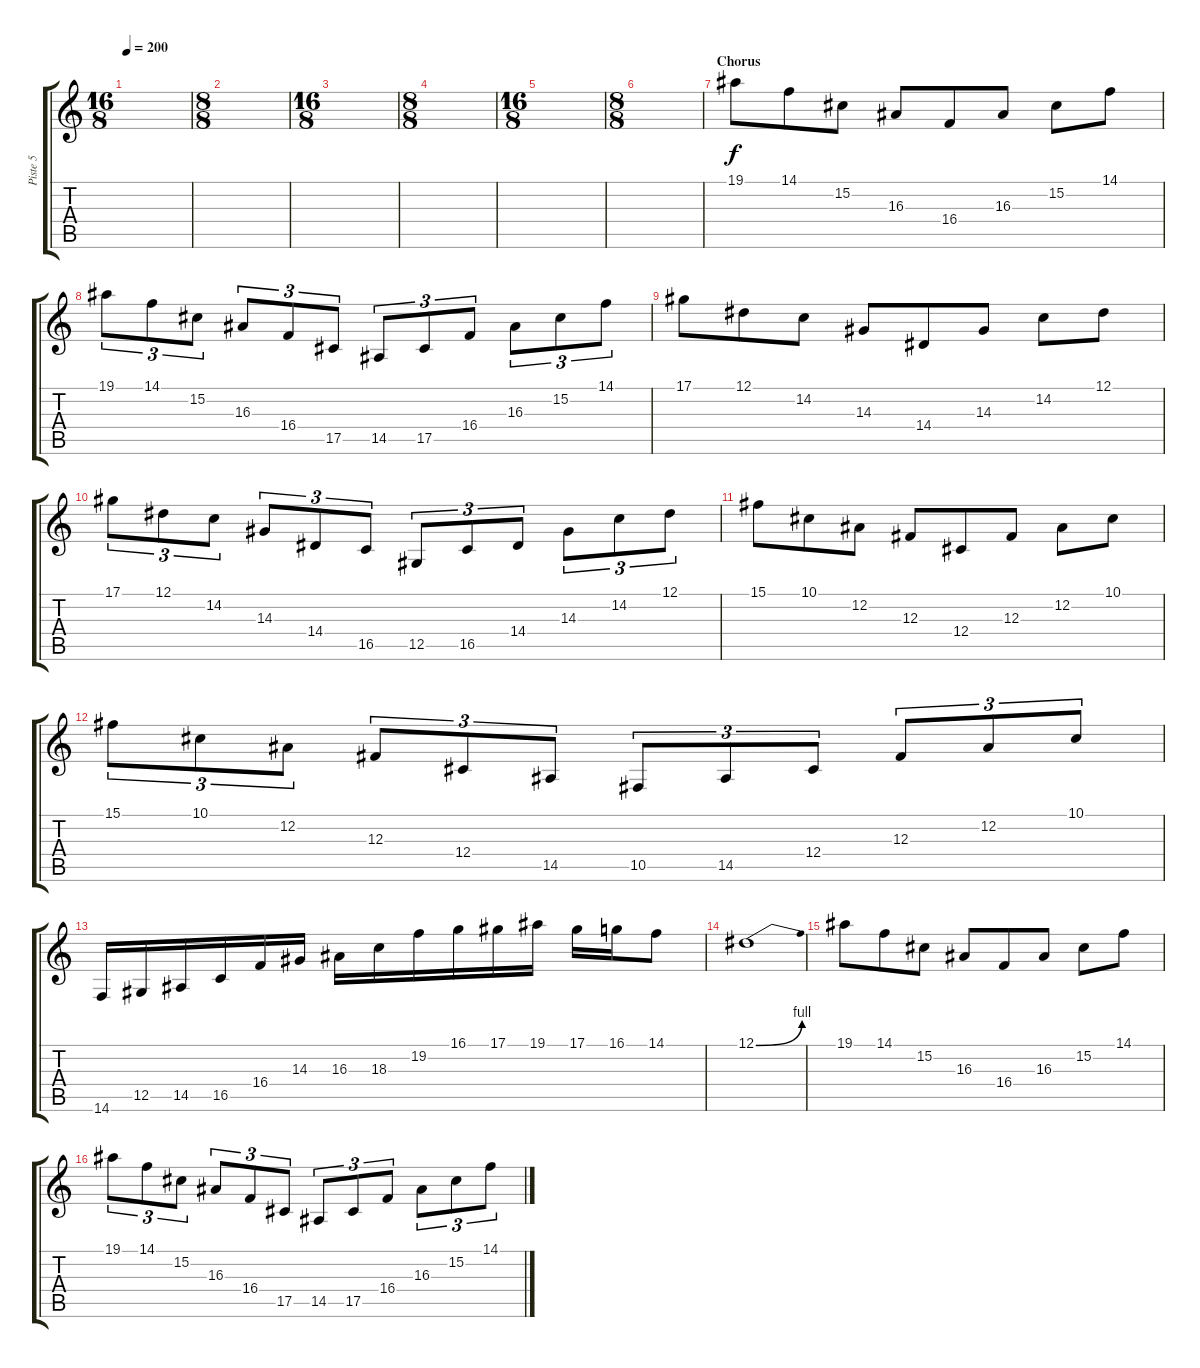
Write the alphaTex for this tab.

\track ("Piste 5" "Piste 5") {instrument harpsichord}
\staff {score tabs}
\tuning (Eb4 Bb3 Gb3 Db3 Ab2 Eb2) {hide}
\ts (16 8)
\tempo 200
\clef g2
\ks c
|
\ts (8 8)
|
\ts (16 8)
|
\ts (8 8)
|
\ts (16 8)
|
\ts (8 8)
|
\section ("" "Chorus")
19.1.8 14.1.8 15.2.8 16.3.8 16.4.8 16.3.8 15.2.8 14.1.8 |
19.1.8{tu (3 2)} 14.1.8{tu (3 2)} 15.2.8{tu (3 2)} 16.3.8{tu (3 2)} 16.4.8{tu (3 2)} 17.5.8{tu (3 2)} 14.5.8{tu (3 2)} 17.5.8{tu (3 2)} 16.4.8{tu (3 2)} 16.3.8{tu (3 2)} 15.2.8{tu (3 2)} 14.1.8{tu (3 2)} |
17.1.8 12.1.8 14.2.8 14.3.8 14.4.8 14.3.8 14.2.8 12.1.8 |
17.1.8{tu (3 2)} 12.1.8{tu (3 2)} 14.2.8{tu (3 2)} 14.3.8{tu (3 2)} 14.4.8{tu (3 2)} 16.5.8{tu (3 2)} 12.5.8{tu (3 2)} 16.5.8{tu (3 2)} 14.4.8{tu (3 2)} 14.3.8{tu (3 2)} 14.2.8{tu (3 2)} 12.1.8{tu (3 2)} |
15.1.8 10.1.8 12.2.8 12.3.8 12.4.8 12.3.8 12.2.8 10.1.8 |
15.1.8{tu (3 2)} 10.1.8{tu (3 2)} 12.2.8{tu (3 2)} 12.3.8{tu (3 2)} 12.4.8{tu (3 2)} 14.5.8{tu (3 2)} 10.5.8{tu (3 2)} 14.5.8{tu (3 2)} 12.4.8{tu (3 2)} 12.3.8{tu (3 2)} 12.2.8{tu (3 2)} 10.1.8{tu (3 2)} |
14.6.16 12.5.16 14.5.16 16.5.16 16.4.16 14.3.16 16.3.16 18.3.16 19.2.16 16.1.16 17.1.16 19.1.16 17.1.16 16.1.16 14.1.8 |
12.1{be (bend 0 0 60 4)}.1 |
19.1.8 14.1.8 15.2.8 16.3.8 16.4.8 16.3.8 15.2.8 14.1.8 |
19.1.8{tu (3 2)} 14.1.8{tu (3 2)} 15.2.8{tu (3 2)} 16.3.8{tu (3 2)} 16.4.8{tu (3 2)} 17.5.8{tu (3 2)} 14.5.8{tu (3 2)} 17.5.8{tu (3 2)} 16.4.8{tu (3 2)} 16.3.8{tu (3 2)} 15.2.8{tu (3 2)} 14.1.8{tu (3 2)}
